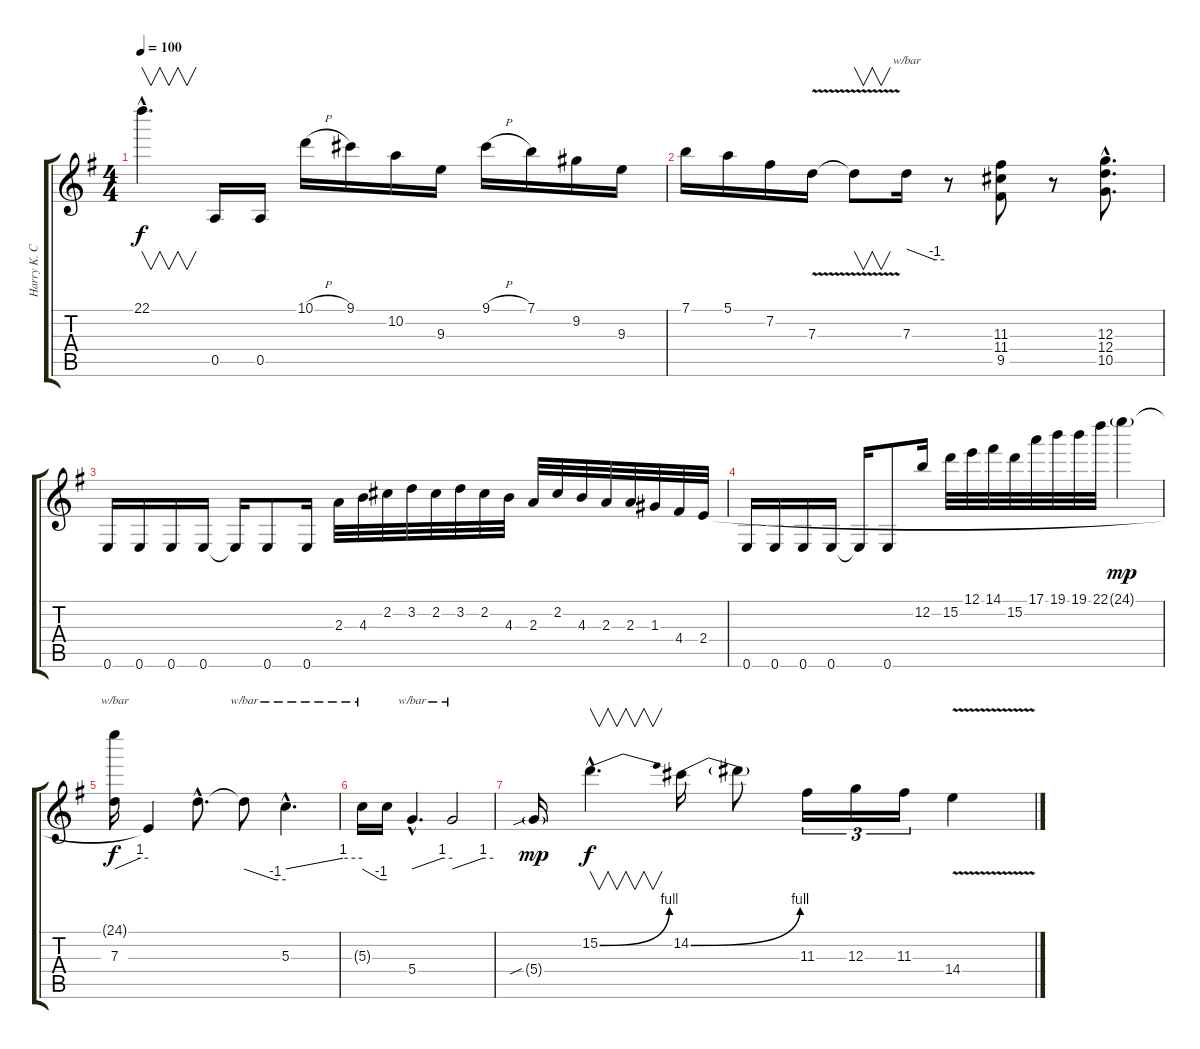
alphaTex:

\track ("Harry K. Cody" "Harry K. C") {instrument distortionguitar}
\staff {score tabs}
\tuning (E4 B3 G3 D3 A2 E2) {hide}
\ts (4 4)
\tempo 100
\clef g2
\ks g
22.1{hac t}.4{v d dy f} 0.5.16 0.5.16 10.1{h}.16 9.1.16 10.2.16 9.3.16 9.1{h}.16 7.1.16 9.2.16 9.3.16 |
7.1.16 5.1.16 7.2.16 7.3{v}.16 7.3{t}.8{v} 7.3.16{tbe (custom default 0 0 45 -4 60 -4)} r.8 (11.3 11.4 9.5).8 r.8 (12.3{hac} 12.4{hac} 10.5{hac}).8{d} |
0.6.16 0.6.16 0.6.16 0.6.16 0.6{t}.16 0.6.8 0.6.16 2.3.32 4.3.32 2.2.32 3.2.32 2.2.32 3.2.32 2.2.32 4.3.32 2.3.32 2.2.32 4.3.32 2.3.32 2.3.32 1.3.32 4.4.32 2.4.32 |
0.6.16 0.6.16 0.6.16 0.6.16 0.6{t}.16 0.6.8 12.2.16 15.2.32 12.1.32 14.1.32 15.2.32 17.1.32 19.1.32 19.1.32 22.1.32 24.1{g}.4{dy mp} |
(24.1{t} 7.3).16{tbe (custom default 0 0 45 4 60 4) dy f} 2.4{t}.4 7.3{hac t}.8{d} 7.3{t}.8{tbe (custom default 0 0 45 -4 60 -4)} 5.3{hac}.4{d tbe (custom default 0 0 45 4 60 4)} |
5.3{t}.16{tbe (custom default 0 0 45 -4 60 -4)} 5.3{t}.16 5.4{hac}.4{d tbe (custom default 0 0 45 4 60 4)} 5.4{t}.2{tbe (custom default 0 0 45 4 60 4)} |
5.4{sib g}.16{dy mp} 15.2{be (bend 0 0 60 4) hac}.4{v d dy f} 14.2{be (bend 0 0 60 4)}.16 14.2{t}.8 11.3.16{tu (3 2)} 12.3.16{tu (3 2)} 11.3.16{tu (3 2)} 14.4{v}.4
